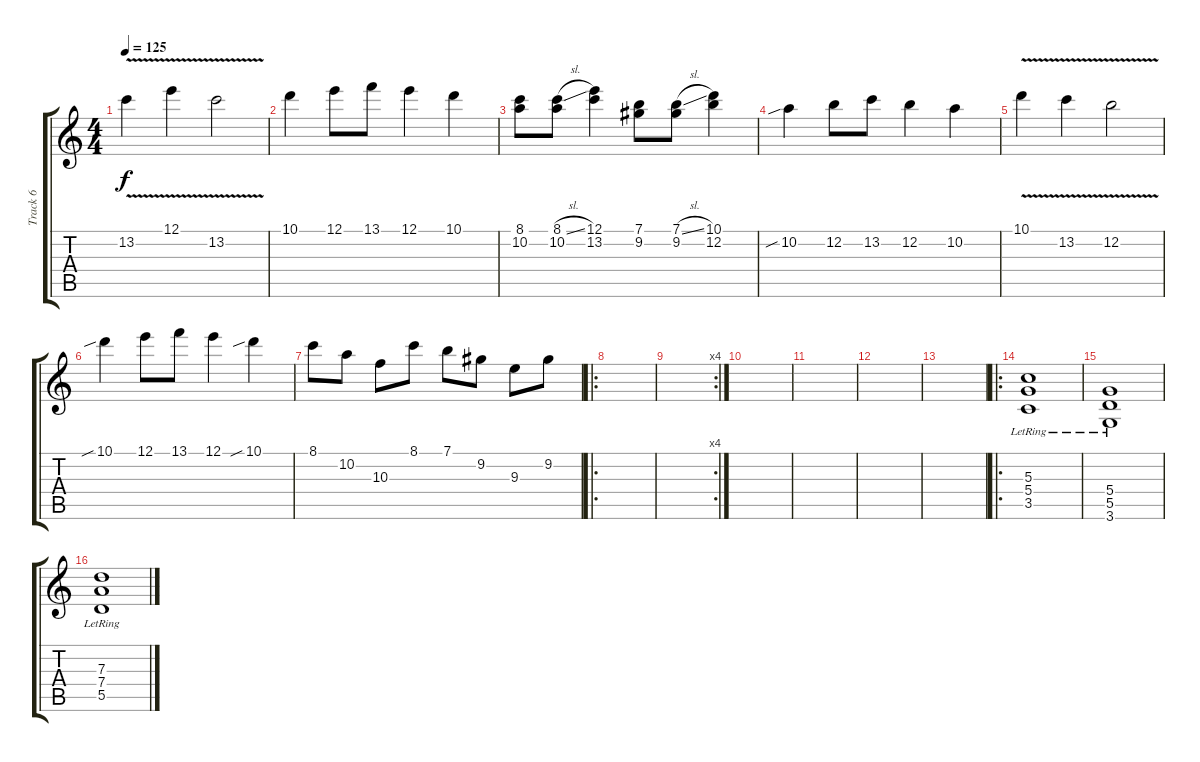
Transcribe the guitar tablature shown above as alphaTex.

\track ("Track 6" "Track 6") {instrument distortionguitar}
\staff {score tabs}
\tuning (E4 B3 G3 D3 A2 E2) {hide}
\ts (4 4)
\tempo 125
\clef g2
\ks c
13.2{v}.4{dy f} 12.1{v}.4 13.2{v}.2 |
10.1.4 12.1.8 13.1.8 12.1.4 10.1.4 |
(8.1 10.2).8 (8.1{sl} 10.2).8 (12.1 13.2).4 (7.1 9.2).8 (7.1{sl} 9.2).8 (10.1 12.2).4 |
10.2{sib}.4 12.2.8 13.2.8 12.2.4 10.2.4 |
10.1{v}.4 13.2{v}.4 12.2{v}.2 |
10.1{sib}.4 12.1.8 13.1.8 12.1.4 10.1{sib}.4 |
8.1.8 10.2.8 10.3.8 8.1.8 7.1.8 9.2.8 9.3.8 9.2.8 |
\ro
|
\rc 4
|
|
|
|
|
\ro
(5.3{lr} 5.4{lr} 3.5{lr}).1 |
(5.4{lr} 5.5{lr} 3.6{lr}).1 |
(7.3{lr} 7.4{lr} 5.5{lr}).1
